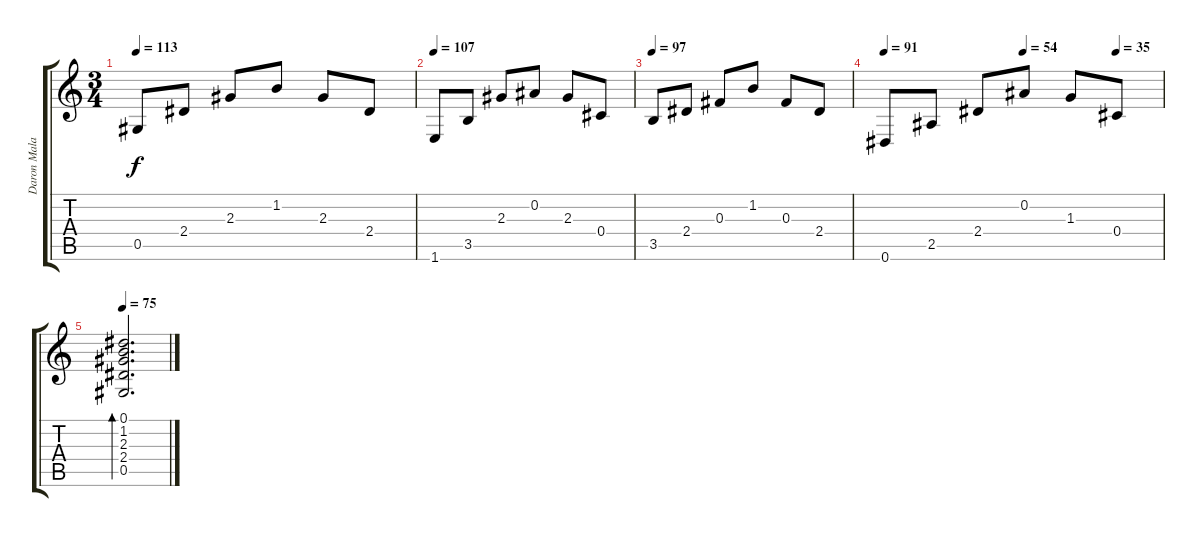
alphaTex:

\track ("Daron Malakian" "Daron Mala") {instrument electricguitarclean}
\staff {score tabs}
\tuning (Eb4 Bb3 Gb3 Db3 Ab2 Eb2) {hide}
\ts (3 4)
\tempo 113
\clef g2
\ks c
0.5.8{dy f} 2.4.8 2.3.8 1.2.8 2.3.8 2.4.8 |
\tempo 107
1.6.8 3.5.8 2.3.8 0.2.8 2.3.8 0.4.8 |
\tempo 97
3.5.8 2.4.8 0.3.8 1.2.8 0.3.8 2.4.8 |
\tempo (54 0.5)
\tempo (35 0.8333333333333334)
\tempo 91
0.6.8 2.5.8 2.4.8 0.2.8 1.3.8 0.4.8 |
\tempo 75
(0.1 1.2 2.3 2.4 0.5).2{d bd 240}
